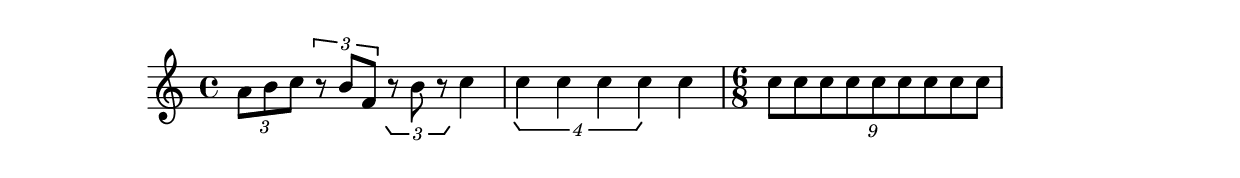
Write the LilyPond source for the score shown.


\version "2.2.0"
\header{
    
texidoc="
Tuplets are indicated by a bracket with a number.  There should be no
bracket if there is a beam exactly  matching  the length of the tuplet.
The bracket does not interfere with the stafflines, and the number is
centered in the gap in the bracket.

The bracket stops at the end of the stems, if the stems have the same
direction as the bracket. The endings can be adjusted with
@code{bracket-flare}.


"

}
\paper { raggedright= ##t }

\score{
	\notes \context Voice \relative c'' {
		 \times 2/3 { a8 b c }
		 \times 2/3 { r8  b[ f] }
		 \override TupletBracket  #'bracket-flare = #'(0.5 . 0.5)
		 \times 2/3 { r8 b r8 }
		 c4 |
		 
		 \times 3/4 { c4 c4 c4 c4 } c4 | 
		 
		 \time 6/8
		 \times 6/9 { c8 c c c c c c c c }

		 }
}



